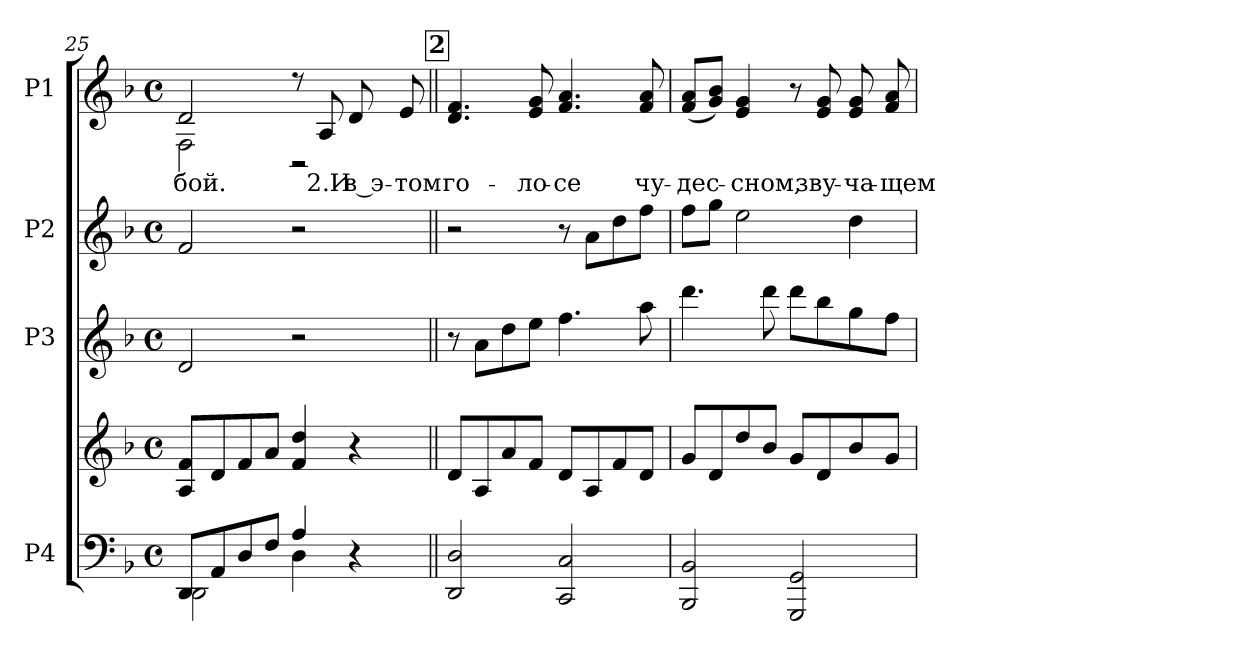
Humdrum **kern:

**kern	**kern	**kern	**kern	**kern	**text
*part4	*part4	*part3	*part2	*part1	*part1
*staff5	*staff4	*staff3	*staff2	*staff1	*staff1
*I"P4	*	*I"P3	*I"P2	*I"P1	*
*clefF4	*clefG2	*clefG2	*clefG2	*clefG2	*
*k[b-]	*k[b-]	*k[b-]	*k[b-]	*k[b-]	*
*F:	*F:	*F:	*F:	*F:	*
*M4/4	*M4/4	*M4/4	*M4/4	*M4/4	*
*met(c)	*met(c)	*met(c)	*met(c)	*met(c)	*
=25	=25	=25	=25	=25	=25
*^	*	*	*	*	*
!	!	!	!	!	!	!LO:LY:b:color=#000000
*	*	*	*	*	*^	*
!	!	!	!	!	!	!	!LO:LY:b:color=#000000
8DDi/L	2DDi\	8Ai/ 8fiL	2di/	2fi/	2di/	2Fi\	-бой.
8AAi/	.	8di/	.	.	.	.	.
8Di/	.	8fi/	.	.	.	.	.
8Fi/J	.	8ai/J	.	.	.	.	.
4Ai/	4Di\	4fi/ 4ddi	2r	2r	8r	2r	.
!	!	!	!	!	!	!	!LO:LY:b:color=#000000
.	.	.	.	.	8Ai/	.	2.И
!	!	!	!	!	!	!	!LO:LY:b:color=#000000
4r	4ryy	4r	.	.	8di/	.	в э-
!	!	!	!	!	!	!	!LO:LY:b:color=#000000
.	.	.	.	.	8ei/	.	-том
*v	*v	*	*	*	*v	*v	*
!!LO:PB:g=z
!!LO:REH:place=s1:B:color=#000000:enc=box:fs=13.9518:t=2
=26||	=26||	=26||	=26||	=26||	=26||
!	!	!	!	!	!LO:LY:b:color=#000000
2DDi/ 2Di	8di/L	8r	2r	4.di/ 4.fi	го-
.	8Ai/	8ai\L	.	.	.
.	8ai/	8ddi\	.	.	.
!	!	!	!	!	!LO:LY:b:color=#000000
.	8fi/J	8eei\J	.	8ei/ 8gi	-ло-
!	!	!	!	!	!LO:LY:b:color=#000000
2CCi/ 2Ci	8di/L	4.ffi\	8r	4.fi/ 4.ai	-се
.	8Ai/	.	8ai\L	.	.
.	8fi/	.	8ddi\	.	.
!	!	!	!	!	!LO:LY:b:color=#000000
.	8di/J	8aai\	8ffi\J	8fi/ 8ai	чу-
=27	=27	=27	=27	=27	=27
!	!	!	!	!	!LO:LY:b:color=#000000
2BBB-i/ 2BB-i	8gi/L	4.dddi\	8ffi\L	(8fi/ 8aiL	-дес-
.	8di/	.	8ggi\J	8gi/ 8b-iJ)	.
!	!	!	!	!	!LO:LY:b:color=#000000
.	8ddi/	.	2eei\	4ei/ 4gi	-сном,
.	8b-i/J	8dddi\	.	.	.
2GGGi/ 2GGi	8gi/L	8dddi\L	.	8r	.
!	!	!	!	!	!LO:LY:b:color=#000000
.	8di/	8bb-i\	.	8ei/ 8gi	зву-
!	!	!	!	!	!LO:LY:b:color=#000000
.	8b-i/	8ggi\	4ddi\	8ei/ 8gi	-ча-
!	!	!	!	!	!LO:LY:b:color=#000000
.	8gi/J	8ffi\J	.	8fi/ 8ai	-щем
=	=	=	=	=	=
*-	*-	*-	*-	*-	*-
